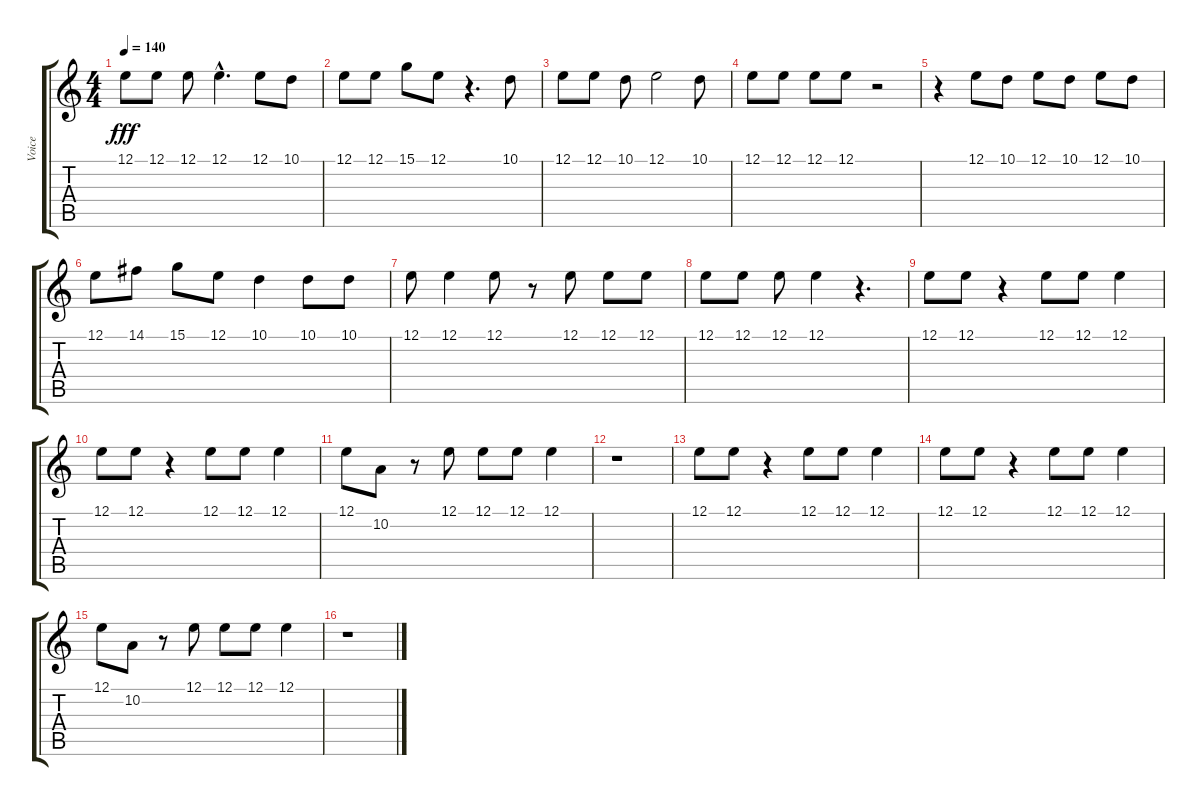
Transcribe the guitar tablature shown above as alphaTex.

\track ("Voice" "Voice") {instrument lead8bassandlead}
\staff {score tabs}
\tuning (E4 B3 G3 D3 A2 E2) {hide}
\ts (4 4)
\tempo 140
\clef g2
\ks c
12.1.8{dy fff} 12.1.8 12.1.8 12.1{hac}.4{d} 12.1.8 10.1.8 |
12.1.8 12.1.8 15.1.8 12.1.8 r.4{d} 10.1.8 |
12.1.8 12.1.8 10.1.8 12.1.2 10.1.8 |
12.1.8 12.1.8 12.1.8 12.1.8 r.2 |
r.4 12.1.8 10.1.8 12.1.8 10.1.8 12.1.8 10.1.8 |
12.1.8 14.1.8 15.1.8 12.1.8 10.1.4 10.1.8 10.1.8 |
12.1.8 12.1.4 12.1.8 r.8 12.1.8 12.1.8 12.1.8 |
12.1.8 12.1.8 12.1.8 12.1.4 r.4{d} |
12.1.8 12.1.8 r.4 12.1.8 12.1.8 12.1.4 |
12.1.8 12.1.8 r.4 12.1.8 12.1.8 12.1.4 |
12.1.8 10.2.8 r.8 12.1.8 12.1.8 12.1.8 12.1.4 |
r.1 |
12.1.8 12.1.8 r.4 12.1.8 12.1.8 12.1.4 |
12.1.8 12.1.8 r.4 12.1.8 12.1.8 12.1.4 |
12.1.8 10.2.8 r.8 12.1.8 12.1.8 12.1.8 12.1.4 |
r.1
